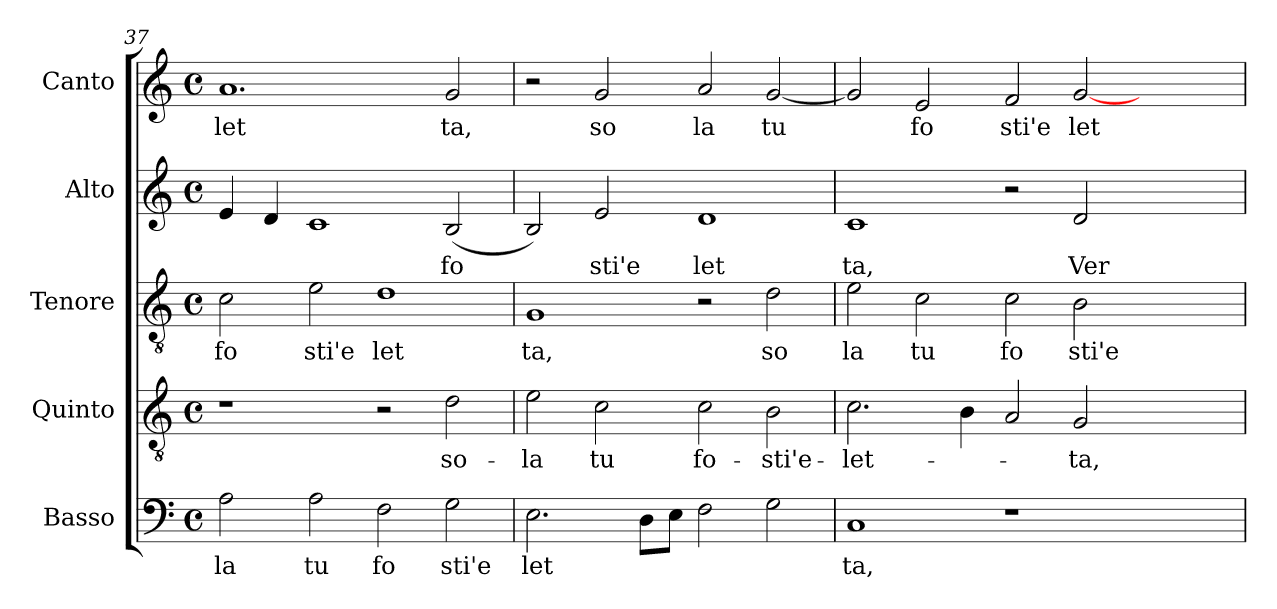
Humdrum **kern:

**kern	**text	**kern	**text	**kern	**text	**kern	**text	**kern	**text
*part5	*part5	*part4	*part4	*part3	*part3	*part2	*part2	*part1	*part1
*staff5	*staff5	*staff4	*staff4	*staff3	*staff3	*staff2	*staff2	*staff1	*staff1
*I"Basso	*	*I"Quinto	*	*I"Tenore	*	*I"Alto	*	*I"Canto	*
!!LO:PB:g=z
*clefF4	*	*clefGv2	*	*clefGv2	*	*clefG2	*	*clefG2	*
*M4/4	*	*M4/4	*	*M4/4	*	*M4/4	*	*M4/4	*
*met(c)	*	*met(c)	*	*met(c)	*	*met(c)	*	*met(c)	*
=37	=37	=37	=37	=37	=37	=37	=37	=37	=37
!	!LO:LY:b:cj	!	!	!	!LO:LY:b:cj	!	!	!	!LO:LY:b:cj
2A\	la	1r	.	2c\	fo	4e/	.	1.a	let
.	.	.	.	.	.	4d/	.	.	.
!	!LO:LY:b:cj	!	!	!	!LO:LY:b:cj	!	!	!	!
2A\	tu	.	.	2e\	sti'e	1c	.	.	.
!	!LO:LY:b:cj	!	!	!	!LO:LY:b:cj	!	!	!	!
2F\	fo	2r	.	1d	let	.	.	.	.
!	!LO:LY:b:cj	!	!LO:LY:b:cj	!	!	!	!LO:LY:b:cj	!	!LO:LY:b:cj
2G\	sti'e	2d\	so-	.	.	(<2B/	fo	2g/	ta,
=38	=38	=38	=38	=38	=38	=38	=38	=38	=38
!	!LO:LY:b	!	!LO:LY:b:cj	!	!LO:LY:b:cj	!	!	!	!
2.E\	let	2e\	-la	1G	ta,	2B/)	.	2r	.
!	!	!	!LO:LY:b:cj	!	!	!	!LO:LY:b:cj	!	!LO:LY:b:cj
.	.	2c\	tu	.	.	2e/	sti'e	2g/	so
8D\L	.	.	.	.	.	.	.	.	.
8E\J	.	.	.	.	.	.	.	.	.
!	!	!	!LO:LY:b:cj	!	!	!	!LO:LY:b:cj	!	!LO:LY:b:cj
2F\	.	2c\	fo-	2r	.	1d	let	2a/	la
!	!	!	!LO:LY:b:cj	!	!LO:LY:b:cj	!	!	!	!LO:LY:b:cj
2G\	.	2B\	-sti'e-	2d\	so	.	.	[<2g/	tu
=39	=39	=39	=39	=39	=39	=39	=39	=39	=39
!	!LO:LY:b:cj	!	!LO:LY:b	!	!LO:LY:b:cj	!	!LO:LY:b:cj	!	!
1C	ta,	2.c\	-let-	2e\	la	1c	ta,	2g/]	.
!	!	!	!	!	!LO:LY:b:cj	!	!	!	!LO:LY:b:cj
.	.	.	.	2c\	tu	.	.	2e/	fo
.	.	4B\	.	.	.	.	.	.	.
!LO:N:vis=1	!	!	!	!	!LO:LY:b:cj	!	!	!	!LO:LY:b:cj
0r	.	2A/	.	2c\	fo	2r	.	2f/	sti'e
!	!	!	!LO:LY:b:cj	!	!LO:LY:b:cj	!	!LO:LY:b:cj	!	!LO:LY:b
.	.	2G/	-ta,	2B\	sti'e	2d/	Ver	[<2g/	let
.	.	1ryy	.	1ryy	.	1ryy	.	1ryy	.
=	=	=	=	=	=	=	=	=	=
*-	*-	*-	*-	*-	*-	*-	*-	*-	*-
